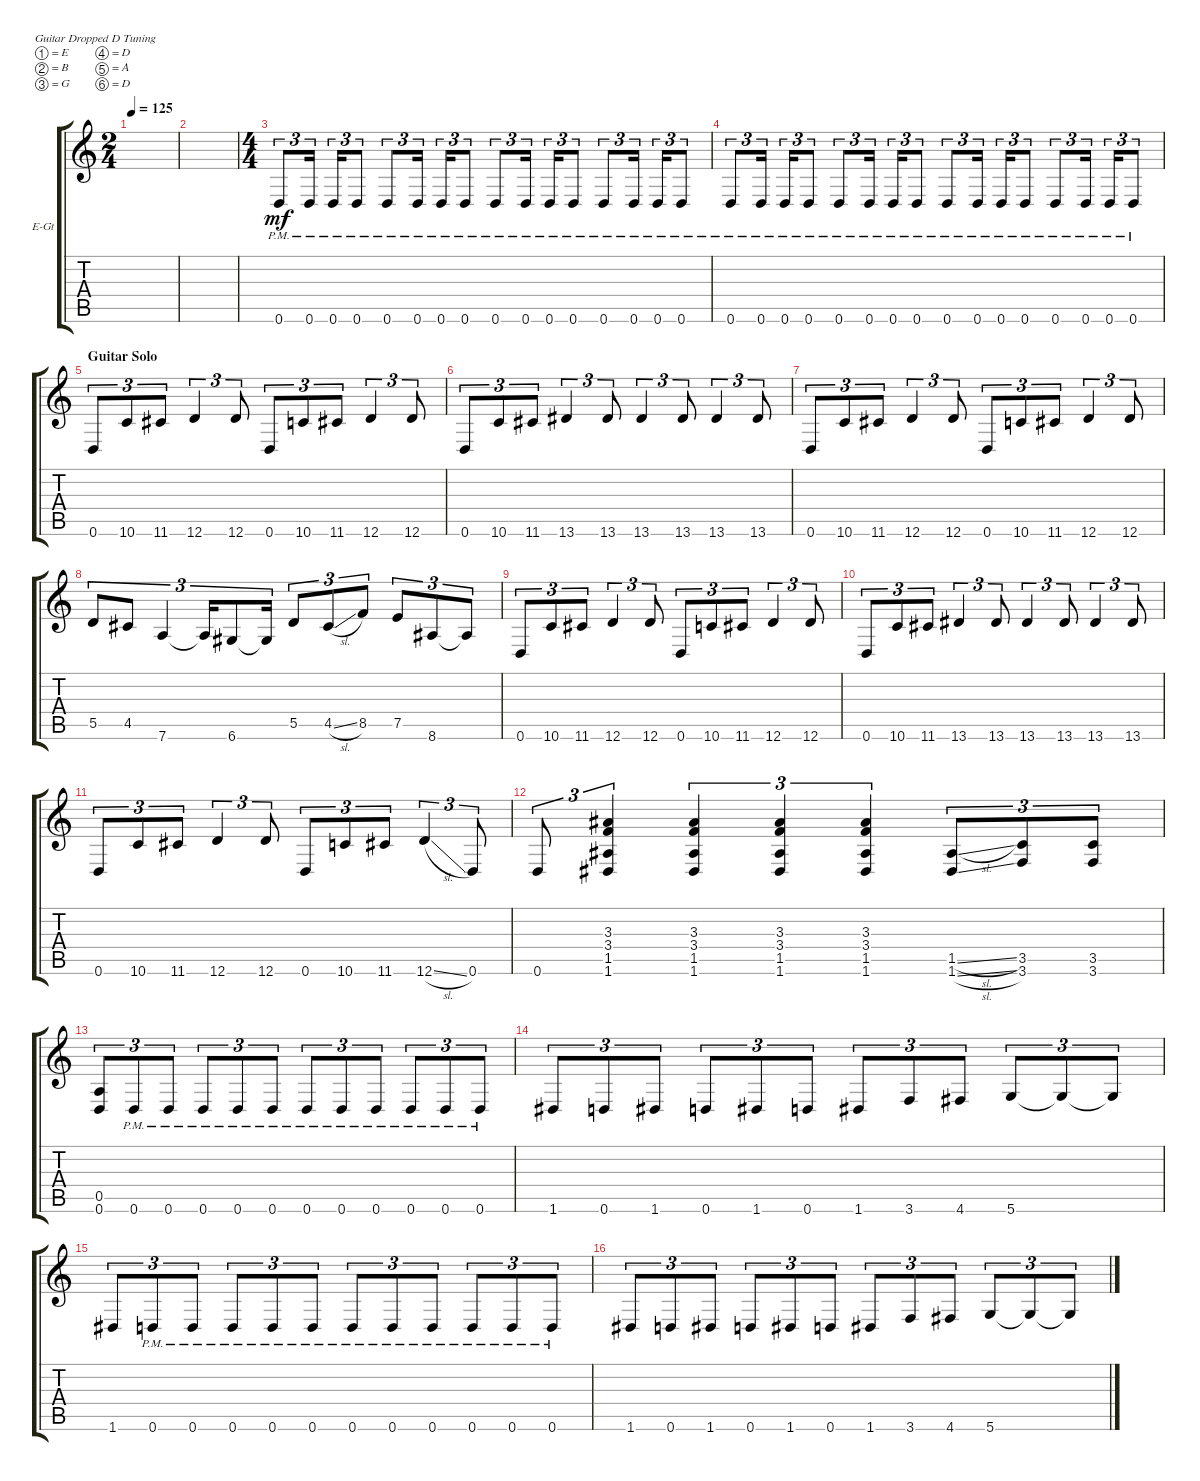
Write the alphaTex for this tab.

\defaultSystemsLayout 4
\bracketExtendMode groupsimilarinstruments
\firstSystemTrackNameOrientation horizontal
\otherSystemsTrackNameOrientation horizontal
\track ("Rythem 1" "E-Gt") {instrument distortionguitar}
\staff {score tabs}
\tuning (E4 B3 G3 D3 A2 D2)
\ts (2 4)
\tempo 125
\clef g2
\ks c
|
|
\ts (4 4)
0.6{pm}.8{tu (3 2) dy mf} 0.6{pm}.16{tu (3 2)} 0.6{pm}.16{tu (3 2)} 0.6{pm}.8{tu (3 2)} 0.6{pm}.8{tu (3 2)} 0.6{pm}.16{tu (3 2)} 0.6{pm}.16{tu (3 2)} 0.6{pm}.8{tu (3 2)} 0.6{pm}.8{tu (3 2)} 0.6{pm}.16{tu (3 2)} 0.6{pm}.16{tu (3 2)} 0.6{pm}.8{tu (3 2)} 0.6{pm}.8{tu (3 2)} 0.6{pm}.16{tu (3 2)} 0.6{pm}.16{tu (3 2)} 0.6{pm}.8{tu (3 2)} |
0.6{pm}.8{tu (3 2)} 0.6{pm}.16{tu (3 2)} 0.6{pm}.16{tu (3 2)} 0.6{pm}.8{tu (3 2)} 0.6{pm}.8{tu (3 2)} 0.6{pm}.16{tu (3 2)} 0.6{pm}.16{tu (3 2)} 0.6{pm}.8{tu (3 2)} 0.6{pm}.8{tu (3 2)} 0.6{pm}.16{tu (3 2)} 0.6{pm}.16{tu (3 2)} 0.6{pm}.8{tu (3 2)} 0.6{pm}.8{tu (3 2)} 0.6{pm}.16{tu (3 2)} 0.6{pm}.16{tu (3 2)} 0.6{pm}.8{tu (3 2)} |
\section ("" "Guitar Solo")
0.6.8{tu (3 2)} 10.6.8{tu (3 2)} 11.6.8{tu (3 2)} 12.6.4{tu (3 2)} 12.6.8{tu (3 2)} 0.6.8{tu (3 2)} 10.6.8{tu (3 2)} 11.6.8{tu (3 2)} 12.6.4{tu (3 2)} 12.6.8{tu (3 2)} |
0.6.8{tu (3 2)} 10.6.8{tu (3 2)} 11.6.8{tu (3 2)} 13.6.4{tu (3 2)} 13.6.8{tu (3 2)} 13.6.4{tu (3 2)} 13.6.8{tu (3 2)} 13.6.4{tu (3 2)} 13.6.8{tu (3 2)} |
0.6.8{tu (3 2)} 10.6.8{tu (3 2)} 11.6.8{tu (3 2)} 12.6.4{tu (3 2)} 12.6.8{tu (3 2)} 0.6.8{tu (3 2)} 10.6.8{tu (3 2)} 11.6.8{tu (3 2)} 12.6.4{tu (3 2)} 12.6.8{tu (3 2)} |
5.5.8{tu (3 2)} 4.5.8{tu (3 2)} 7.6.4{tu (3 2)} 7.6{t}.16{tu (3 2)} 6.6.8{tu (3 2)} 6.6{t}.16{tu (3 2)} 5.5.8{tu (3 2)} 4.5{sl}.8{tu (3 2)} 8.5.8{tu (3 2)} 7.5.8{tu (3 2)} 8.6.8{tu (3 2)} 8.6{t}.8{tu (3 2)} |
0.6.8{tu (3 2)} 10.6.8{tu (3 2)} 11.6.8{tu (3 2)} 12.6.4{tu (3 2)} 12.6.8{tu (3 2)} 0.6.8{tu (3 2)} 10.6.8{tu (3 2)} 11.6.8{tu (3 2)} 12.6.4{tu (3 2)} 12.6.8{tu (3 2)} |
0.6.8{tu (3 2)} 10.6.8{tu (3 2)} 11.6.8{tu (3 2)} 13.6.4{tu (3 2)} 13.6.8{tu (3 2)} 13.6.4{tu (3 2)} 13.6.8{tu (3 2)} 13.6.4{tu (3 2)} 13.6.8{tu (3 2)} |
0.6.8{tu (3 2)} 10.6.8{tu (3 2)} 11.6.8{tu (3 2)} 12.6.4{tu (3 2)} 12.6.8{tu (3 2)} 0.6.8{tu (3 2)} 10.6.8{tu (3 2)} 11.6.8{tu (3 2)} 12.6{sl}.4{tu (3 2)} 0.6.8{tu (3 2)} |
0.6.8{tu (3 2)} (1.6 1.5 3.4 3.3).4{tu (3 2)} (1.6 1.5 3.4 3.3).4{tu (3 2)} (1.6 1.5 3.3 3.4).4{tu (3 2)} (1.6 1.5 3.4 3.3).4{tu (3 2)} (1.6{sl} 1.5{sl}).8{tu (3 2)} (3.6 3.5).8{tu (3 2)} (3.5 3.6).8{tu (3 2)} |
(0.6 0.5).8{tu (3 2)} 0.6{pm}.8{tu (3 2)} 0.6{pm}.8{tu (3 2)} 0.6{pm}.8{tu (3 2)} 0.6{pm}.8{tu (3 2)} 0.6{pm}.8{tu (3 2)} 0.6{pm}.8{tu (3 2)} 0.6{pm}.8{tu (3 2)} 0.6{pm}.8{tu (3 2)} 0.6{pm}.8{tu (3 2)} 0.6{pm}.8{tu (3 2)} 0.6{pm}.8{tu (3 2)} |
1.6.8{tu (3 2)} 0.6.8{tu (3 2)} 1.6.8{tu (3 2)} 0.6.8{tu (3 2)} 1.6.8{tu (3 2)} 0.6.8{tu (3 2)} 1.6.8{tu (3 2)} 3.6.8{tu (3 2)} 4.6.8{tu (3 2)} 5.6.8{tu (3 2)} 5.6{t}.8{tu (3 2)} 5.6{t}.8{tu (3 2)} |
1.6.8{tu (3 2)} 0.6{pm}.8{tu (3 2)} 0.6{pm}.8{tu (3 2)} 0.6{pm}.8{tu (3 2)} 0.6{pm}.8{tu (3 2)} 0.6{pm}.8{tu (3 2)} 0.6{pm}.8{tu (3 2)} 0.6{pm}.8{tu (3 2)} 0.6{pm}.8{tu (3 2)} 0.6{pm}.8{tu (3 2)} 0.6{pm}.8{tu (3 2)} 0.6{pm}.8{tu (3 2)} |
1.6.8{tu (3 2)} 0.6.8{tu (3 2)} 1.6.8{tu (3 2)} 0.6.8{tu (3 2)} 1.6.8{tu (3 2)} 0.6.8{tu (3 2)} 1.6.8{tu (3 2)} 3.6.8{tu (3 2)} 4.6.8{tu (3 2)} 5.6.8{tu (3 2)} 5.6{t}.8{tu (3 2)} 5.6{t}.8{tu (3 2)}
